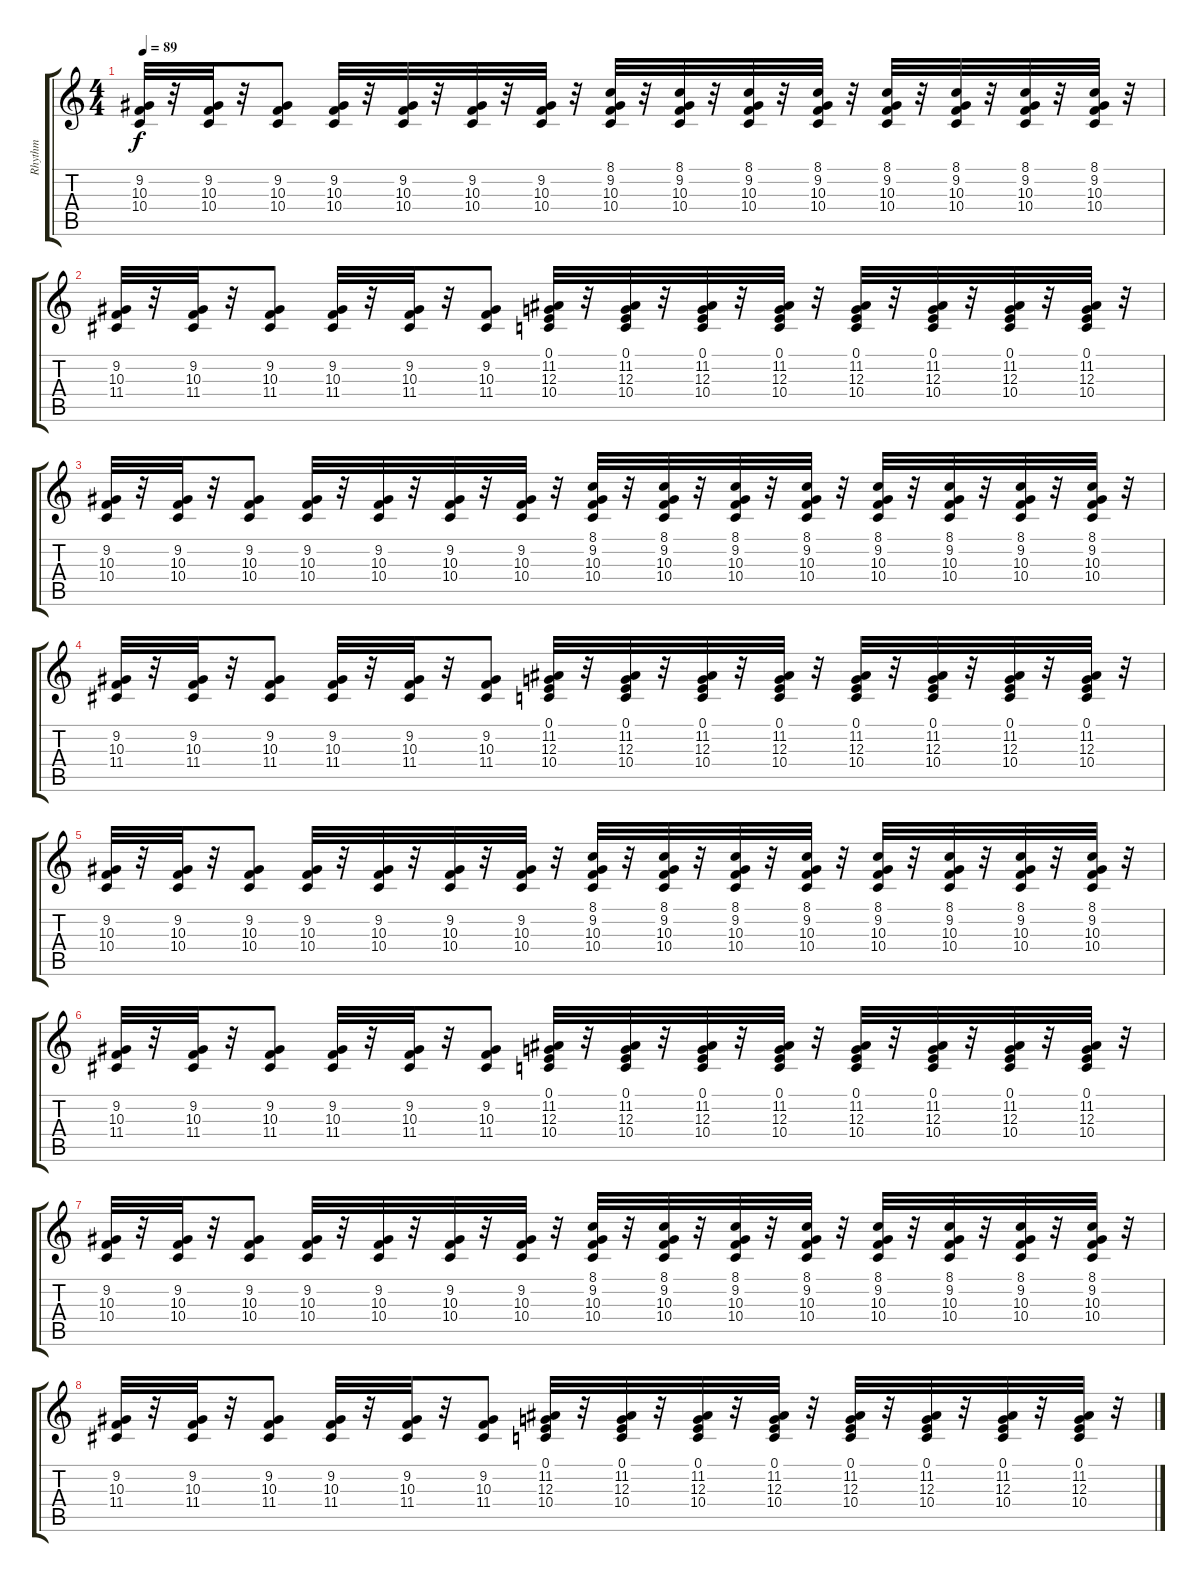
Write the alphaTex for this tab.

\track ("Rhythm" "Rhythm") {instrument lead2sawtooth}
\staff {score tabs}
\tuning (E4 B3 G3 D3 A2 E2) {hide}
\ts (4 4)
\tempo 89
\clef g2
\ks c
(9.2 10.3 10.4).32{dy f} r.32 (9.2 10.3 10.4).32 r.32 (9.2 10.3 10.4).8 (9.2 10.3 10.4).32 r.32 (9.2 10.3 10.4).32 r.32 (9.2 10.3 10.4).32 r.32 (9.2 10.3 10.4).32 r.32 (8.1 9.2 10.3 10.4).32 r.32 (8.1 9.2 10.3 10.4).32 r.32 (8.1 9.2 10.3 10.4).32 r.32 (8.1 9.2 10.3 10.4).32 r.32 (8.1 9.2 10.3 10.4).32 r.32 (8.1 9.2 10.3 10.4).32 r.32 (8.1 9.2 10.3 10.4).32 r.32 (8.1 9.2 10.3 10.4).32 r.32 |
(9.2 10.3 11.4).32 r.32 (9.2 10.3 11.4).32 r.32 (9.2 10.3 11.4).8 (9.2 10.3 11.4).32 r.32 (9.2 10.3 11.4).32 r.32 (9.2 10.3 11.4).8 (0.1 11.2 12.3 10.4).32 r.32 (0.1 11.2 12.3 10.4).32 r.32 (0.1 11.2 12.3 10.4).32 r.32 (0.1 11.2 12.3 10.4).32 r.32 (0.1 11.2 12.3 10.4).32 r.32 (0.1 11.2 12.3 10.4).32 r.32 (0.1 11.2 12.3 10.4).32 r.32 (0.1 11.2 12.3 10.4).32 r.32 |
(9.2 10.3 10.4).32 r.32 (9.2 10.3 10.4).32 r.32 (9.2 10.3 10.4).8 (9.2 10.3 10.4).32 r.32 (9.2 10.3 10.4).32 r.32 (9.2 10.3 10.4).32 r.32 (9.2 10.3 10.4).32 r.32 (8.1 9.2 10.3 10.4).32 r.32 (8.1 9.2 10.3 10.4).32 r.32 (8.1 9.2 10.3 10.4).32 r.32 (8.1 9.2 10.3 10.4).32 r.32 (8.1 9.2 10.3 10.4).32 r.32 (8.1 9.2 10.3 10.4).32 r.32 (8.1 9.2 10.3 10.4).32 r.32 (8.1 9.2 10.3 10.4).32 r.32 |
(9.2 10.3 11.4).32 r.32 (9.2 10.3 11.4).32 r.32 (9.2 10.3 11.4).8 (9.2 10.3 11.4).32 r.32 (9.2 10.3 11.4).32 r.32 (9.2 10.3 11.4).8 (0.1 11.2 12.3 10.4).32 r.32 (0.1 11.2 12.3 10.4).32 r.32 (0.1 11.2 12.3 10.4).32 r.32 (0.1 11.2 12.3 10.4).32 r.32 (0.1 11.2 12.3 10.4).32 r.32 (0.1 11.2 12.3 10.4).32 r.32 (0.1 11.2 12.3 10.4).32 r.32 (0.1 11.2 12.3 10.4).32 r.32 |
(9.2 10.3 10.4).32 r.32 (9.2 10.3 10.4).32 r.32 (9.2 10.3 10.4).8 (9.2 10.3 10.4).32 r.32 (9.2 10.3 10.4).32 r.32 (9.2 10.3 10.4).32 r.32 (9.2 10.3 10.4).32 r.32 (8.1 9.2 10.3 10.4).32 r.32 (8.1 9.2 10.3 10.4).32 r.32 (8.1 9.2 10.3 10.4).32 r.32 (8.1 9.2 10.3 10.4).32 r.32 (8.1 9.2 10.3 10.4).32 r.32 (8.1 9.2 10.3 10.4).32 r.32 (8.1 9.2 10.3 10.4).32 r.32 (8.1 9.2 10.3 10.4).32 r.32 |
(9.2 10.3 11.4).32 r.32 (9.2 10.3 11.4).32 r.32 (9.2 10.3 11.4).8 (9.2 10.3 11.4).32 r.32 (9.2 10.3 11.4).32 r.32 (9.2 10.3 11.4).8 (0.1 11.2 12.3 10.4).32 r.32 (0.1 11.2 12.3 10.4).32 r.32 (0.1 11.2 12.3 10.4).32 r.32 (0.1 11.2 12.3 10.4).32 r.32 (0.1 11.2 12.3 10.4).32 r.32 (0.1 11.2 12.3 10.4).32 r.32 (0.1 11.2 12.3 10.4).32 r.32 (0.1 11.2 12.3 10.4).32 r.32 |
(9.2 10.3 10.4).32 r.32 (9.2 10.3 10.4).32 r.32 (9.2 10.3 10.4).8 (9.2 10.3 10.4).32 r.32 (9.2 10.3 10.4).32 r.32 (9.2 10.3 10.4).32 r.32 (9.2 10.3 10.4).32 r.32 (8.1 9.2 10.3 10.4).32 r.32 (8.1 9.2 10.3 10.4).32 r.32 (8.1 9.2 10.3 10.4).32 r.32 (8.1 9.2 10.3 10.4).32 r.32 (8.1 9.2 10.3 10.4).32 r.32 (8.1 9.2 10.3 10.4).32 r.32 (8.1 9.2 10.3 10.4).32 r.32 (8.1 9.2 10.3 10.4).32 r.32 |
(9.2 10.3 11.4).32 r.32 (9.2 10.3 11.4).32 r.32 (9.2 10.3 11.4).8 (9.2 10.3 11.4).32 r.32 (9.2 10.3 11.4).32 r.32 (9.2 10.3 11.4).8 (0.1 11.2 12.3 10.4).32 r.32 (0.1 11.2 12.3 10.4).32 r.32 (0.1 11.2 12.3 10.4).32 r.32 (0.1 11.2 12.3 10.4).32 r.32 (0.1 11.2 12.3 10.4).32 r.32 (0.1 11.2 12.3 10.4).32 r.32 (0.1 11.2 12.3 10.4).32 r.32 (0.1 11.2 12.3 10.4).32 r.32
